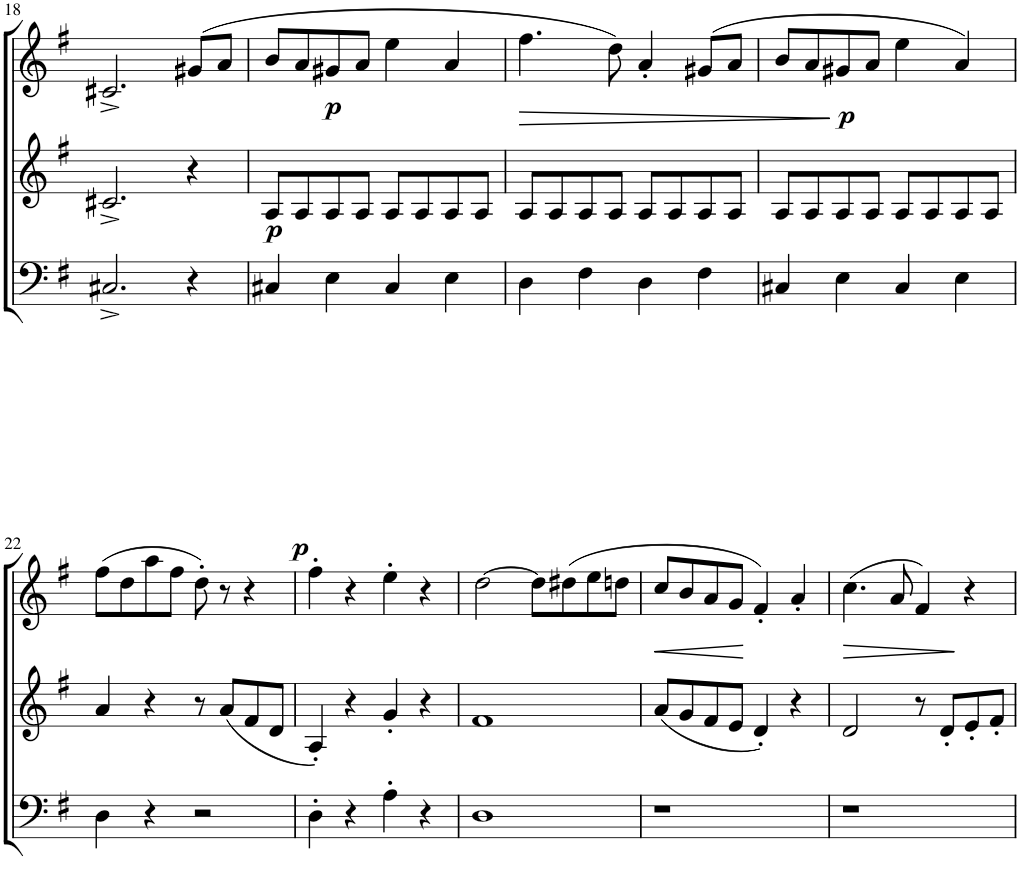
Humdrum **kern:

**kern	**dynam	**kern	**dynam	**kern	**dynam
*part3	*part3	*part2	*part2	*part1	*part1
*staff3	*staff3	*staff2	*staff2	*staff1	*staff1
*I"Fagott	*	*I"Horn in F	*	*I"Violine	*
*	*	*I'Hn	*	*I'Vln	*
!!LO:PB:g=z
*clefF4	*	*clefG2	*	*clefG2	*
*	*	*Trd4c7	*	*	*
*k[f#]	*	*k[f#]	*	*k[f#]	*
*M4/4	*	*M4/4	*	*M4/4	*
*met(c|)	*	*met(c|)	*	*met(c|)	*
=18	=18	=18	=18	=18	=18
2.C#X^/	.	2.c#X^/	.	2.c#X^/	.
!	!	!	!	!	!LO:DY:b
4r	.	4r	.	(8g#X/L	p
.	.	.	.	8a/J	.
=19	=19	=19	=19	=19	=19
!	!LO:DY:b	!	!LO:DY:b	!	!
4C#X/	p	8A/L	p	8b/L	.
.	.	8A/	.	8a/	.
4E\	.	8A/	.	8g#X/	.
.	.	8A/J	.	8a/J	.
4C#/	.	8A/L	.	4ee\	.
.	.	8A/	.	.	.
4E\	.	8A/	.	4a/	.
.	.	8A/J	.	.	.
=20	=20	=20	=20	=20	=20
!	!	!	!	!	!LO:HP:b
4D\	.	8A/L	.	4.ff#\	>
.	.	8A/	.	.	.
4F#\	.	8A/	.	.	.
.	.	8A/J	.	(8dd\)	.
4D\	.	8A/L	.	4a'/	.
.	.	8A/	.	.	.
!	!	!	!	!	!LO:DY:n=1:b
4F#\	.	8A/	.	(8g#X/L)	] p
.	.	8A/J	.	8a/J	.
=21	=21	=21	=21	=21	=21
4C#X/	.	8A/L	.	8b/L	.
.	.	8A/	.	8a/	.
4E\	.	8A/	.	8g#X/	.
.	.	8A/J	.	8a/J	.
4C#/	.	8A/L	.	4ee\	.
.	.	8A/	.	.	.
4E\	.	8A/	.	4a/)	.
.	.	8A/J	.	.	.
!!LO:LB:g=z
=22	=22	=22	=22	=22	=22
4D\	.	4a/	.	(8ff#\L	.
.	.	.	.	8dd\	.
4r	.	4r	.	8aa\	.
.	.	.	.	8ff#\J	.
2r	.	8r	.	8dd'\)	.
.	.	(8a/L	.	8r	.
.	.	8f#/	.	4r	.
.	.	8d/J	.	.	.
=23	=23	=23	=23	=23	=23
4D'\	.	4A'/)	.	4ff#'\	.
4r	.	4r	.	4r	.
4A'\	.	4g'/	.	4ee'\	.
4r	.	4r	.	4r	.
=24	=24	=24	=24	=24	=24
1D	.	1f#	.	[2dd\	.
.	.	.	.	8dd\L]	.
.	.	.	.	(8dd#X\	.
.	.	.	.	8ee\	.
.	.	.	.	8ddn\J	.
=25	=25	=25	=25	=25	=25
!	!	!	!	!	!LO:HP:b
1r	.	(8a/L	.	8cc/L	<
.	.	8g/	.	8b/	.
.	.	8f#/	.	8a/	.
.	.	8e/J	.	8g/J	.
.	.	4d'/)	.	4f#'/)	[
.	.	4r	.	4a'/	.
=26	=26	=26	=26	=26	=26
!	!	!	!	!	!LO:HP:b
1r	.	2d/	.	(4.cc\	>
.	.	.	.	8a/	.
.	.	8r	.	4f#/)	.
.	.	8d'/L	.	.	.
.	.	8e'/	.	4r	]
.	.	8f#'/J	.	.	.
=	=	=	=	=	=
*-	*-	*-	*-	*-	*-
